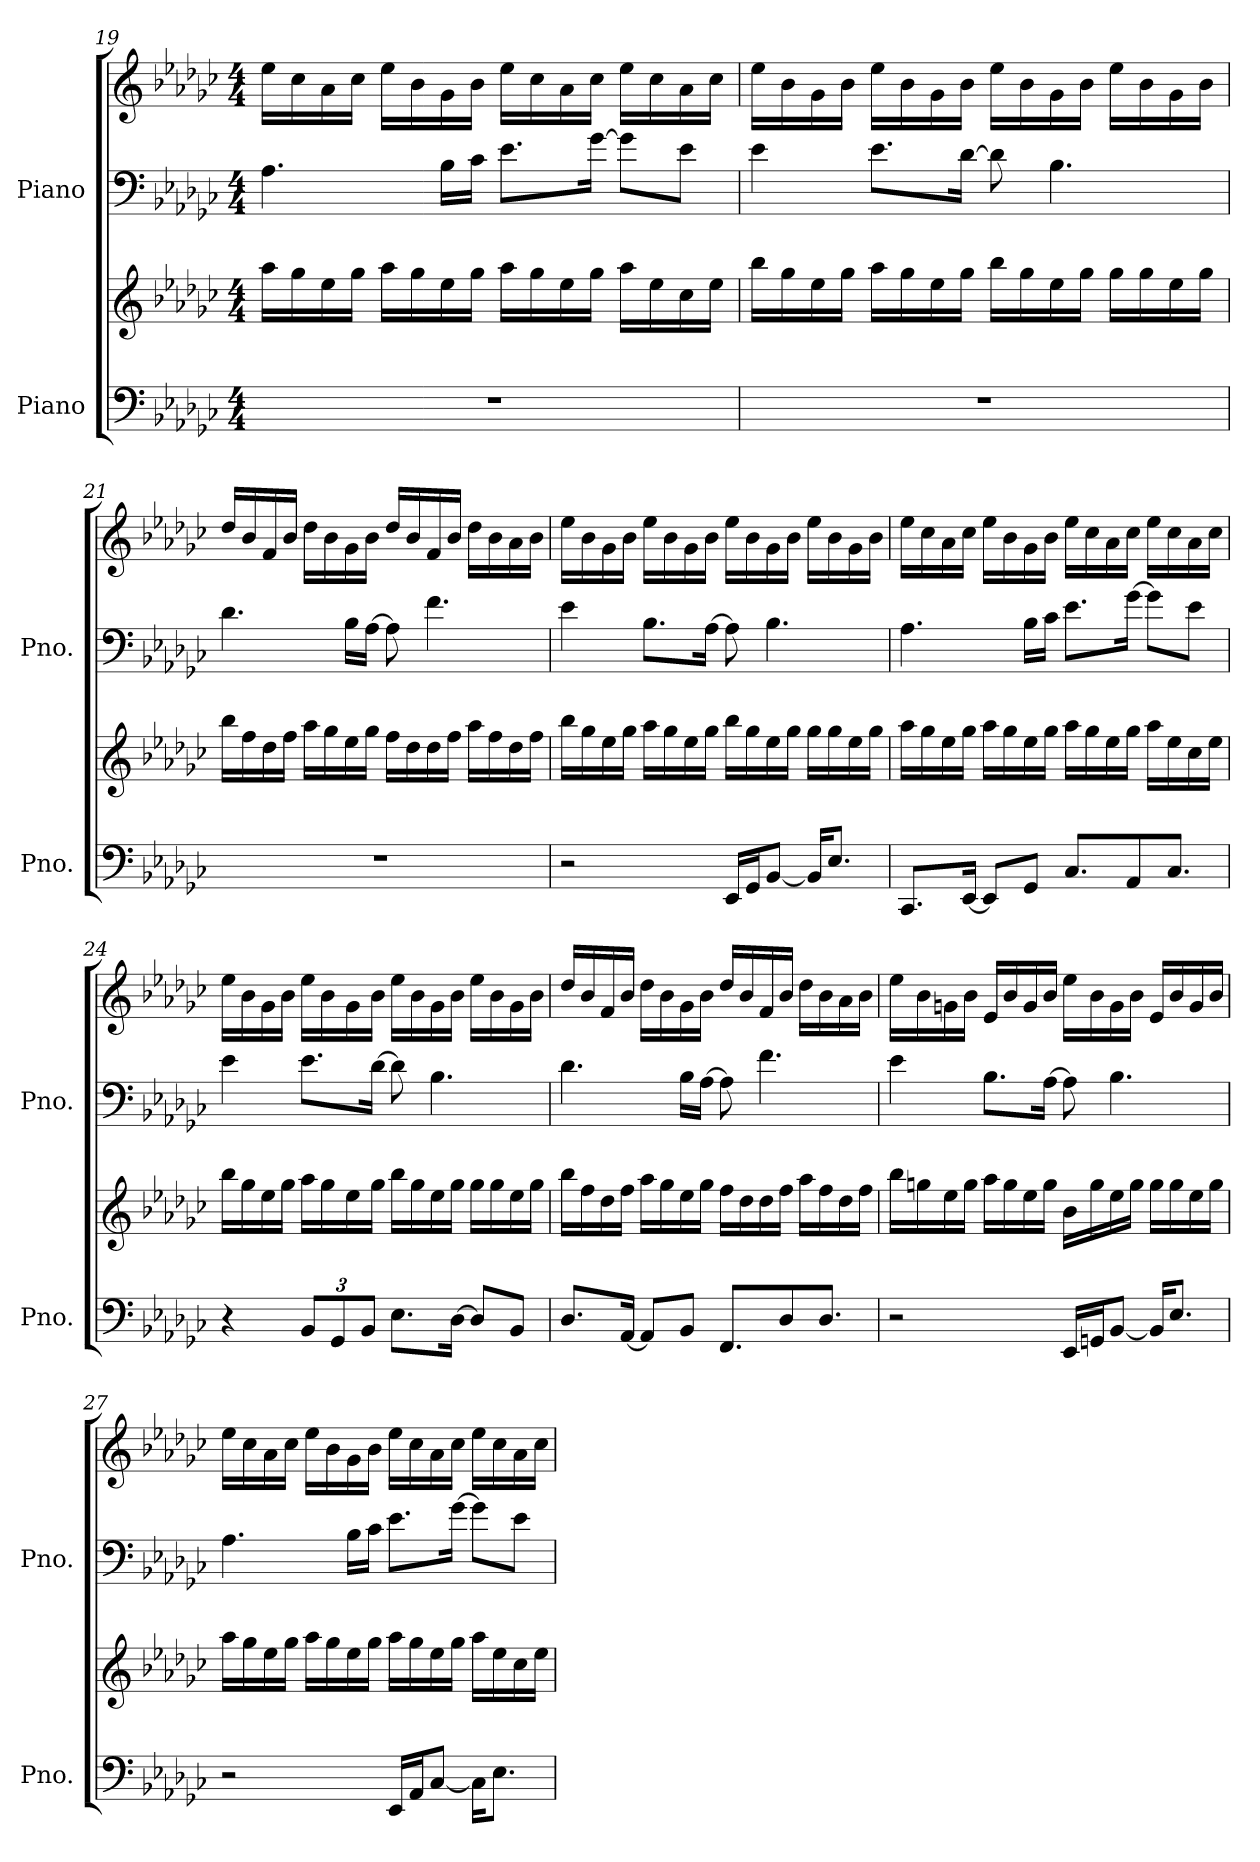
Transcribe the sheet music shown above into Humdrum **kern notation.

**kern	**kern	**kern	**kern
*part2	*part2	*part1	*part1
*staff4	*staff3	*staff2	*staff1
*I"Piano	*	*I"Piano	*
*I'Pno.	*	*I'Pno.	*
!!LO:PB:g=z
*clefF4	*clefG2	*clefF4	*clefG2
*k[b-e-a-d-g-c-]	*k[b-e-a-d-g-c-]	*k[b-e-a-d-g-c-]	*k[b-e-a-d-g-c-]
*M4/4	*M4/4	*M4/4	*M4/4
=19	=19	=19	=19
1r	16aa-\LL	4.A-\	16ee-\LL
.	16gg-\	.	16cc-\
.	16ee-\	.	16a-\
.	16gg-\JJ	.	16cc-\JJ
.	16aa-\LL	.	16ee-\LL
.	16gg-\	.	16b-\
.	16ee-\	16B-\LL	16g-\
.	16gg-\JJ	16c-\JJ	16b-\JJ
.	16aa-\LL	8.e-\L	16ee-\LL
.	16gg-\	.	16cc-\
.	16ee-\	.	16a-\
.	16gg-\JJ	[16g-\Jk	16cc-\JJ
.	16aa-\LL	8g-\L]	16ee-\LL
.	16ee-\	.	16cc-\
.	16cc-\	8e-\J	16a-\
.	16ee-\JJ	.	16cc-\JJ
=20	=20	=20	=20
1r	16bb-\LL	4e-\	16ee-\LL
.	16gg-\	.	16b-\
.	16ee-\	.	16g-\
.	16gg-\JJ	.	16b-\JJ
.	16aa-\LL	8.e-\L	16ee-\LL
.	16gg-\	.	16b-\
.	16ee-\	.	16g-\
.	16gg-\JJ	[16d-\Jk	16b-\JJ
.	16bb-\LL	8d-\]	16ee-\LL
.	16gg-\	.	16b-\
.	16ee-\	4.B-\	16g-\
.	16gg-\JJ	.	16b-\JJ
.	16gg-\LL	.	16ee-\LL
.	16gg-\	.	16b-\
.	16ee-\	.	16g-\
.	16gg-\JJ	.	16b-\JJ
!!LO:LB:g=z
=21	=21	=21	=21
1r	16bb-\LL	4.d-\	16dd-/LL
.	16ff\	.	16b-/
.	16dd-\	.	16f/
.	16ff\JJ	.	16b-/JJ
.	16aa-\LL	.	16dd-\LL
.	16gg-\	.	16b-\
.	16ee-\	16B-\LL	16g-\
.	16gg-\JJ	[16A-\JJ	16b-\JJ
.	16ff\LL	8A-\]	16dd-/LL
.	16dd-\	.	16b-/
.	16dd-\	4.f\	16f/
.	16ff\JJ	.	16b-/JJ
.	16aa-\LL	.	16dd-\LL
.	16ff\	.	16b-\
.	16dd-\	.	16a-\
.	16ff\JJ	.	16b-\JJ
=22	=22	=22	=22
2r	16bb-\LL	4e-\	16ee-\LL
.	16gg-\	.	16b-\
.	16ee-\	.	16g-\
.	16gg-\JJ	.	16b-\JJ
.	16aa-\LL	8.B-\L	16ee-\LL
.	16gg-\	.	16b-\
.	16ee-\	.	16g-\
.	16gg-\JJ	[16A-\Jk	16b-\JJ
16EE-/LL	16bb-\LL	8A-\]	16ee-\LL
16GG-/J	16gg-\	.	16b-\
[8BB-/J	16ee-\	4.B-\	16g-\
.	16gg-\JJ	.	16b-\JJ
16BB-/KL]	16gg-\LL	.	16ee-\LL
8.E-/J	16gg-\	.	16b-\
.	16ee-\	.	16g-\
.	16gg-\JJ	.	16b-\JJ
!!LO:LB:g=z
=23	=23	=23	=23
8.CC-/L	16aa-\LL	4.A-\	16ee-\LL
.	16gg-\	.	16cc-\
.	16ee-\	.	16a-\
[16EE-/Jk	16gg-\JJ	.	16cc-\JJ
8EE-/L]	16aa-\LL	.	16ee-\LL
.	16gg-\	.	16b-\
8GG-/J	16ee-\	16B-\LL	16g-\
.	16gg-\JJ	16c-\JJ	16b-\JJ
8.C-/L	16aa-\LL	8.e-\L	16ee-\LL
.	16gg-\	.	16cc-\
.	16ee-\	.	16a-\
8AA-/	16gg-\JJ	[16g-\Jk	16cc-\JJ
.	16aa-\LL	8g-\L]	16ee-\LL
8.C-/J	16ee-\	.	16cc-\
.	16cc-\	8e-\J	16a-\
.	16ee-\JJ	.	16cc-\JJ
=24	=24	=24	=24
4r	16bb-\LL	4e-\	16ee-\LL
.	16gg-\	.	16b-\
.	16ee-\	.	16g-\
.	16gg-\JJ	.	16b-\JJ
*Xbrackettup	*	*	*
12BB-/L	16aa-\LL	8.e-\L	16ee-\LL
.	16gg-\	.	16b-\
12GG-/	.	.	.
.	16ee-\	.	16g-\
12BB-/J	.	.	.
.	16gg-\JJ	[16d-\Jk	16b-\JJ
8.E-\L	16bb-\LL	8d-\]	16ee-\LL
.	16gg-\	.	16b-\
.	16ee-\	4.B-\	16g-\
[16D-\Jk	16gg-\JJ	.	16b-\JJ
8D-/L]	16gg-\LL	.	16ee-\LL
.	16gg-\	.	16b-\
8BB-/J	16ee-\	.	16g-\
.	16gg-\JJ	.	16b-\JJ
!!LO:PB:g=z
=25	=25	=25	=25
8.D-/L	16bb-\LL	4.d-\	16dd-/LL
.	16ff\	.	16b-/
.	16dd-\	.	16f/
[16AA-/Jk	16ff\JJ	.	16b-/JJ
8AA-/L]	16aa-\LL	.	16dd-\LL
.	16gg-\	.	16b-\
8BB-/J	16ee-\	16B-\LL	16g-\
.	16gg-\JJ	[16A-\JJ	16b-\JJ
8.FF/L	16ff\LL	8A-\]	16dd-/LL
.	16dd-\	.	16b-/
.	16dd-\	4.f\	16f/
8D-/	16ff\JJ	.	16b-/JJ
.	16aa-\LL	.	16dd-\LL
8.D-/J	16ff\	.	16b-\
.	16dd-\	.	16a-\
.	16ff\JJ	.	16b-\JJ
=26	=26	=26	=26
2r	16bb-\LL	4e-\	16ee-\LL
.	16ggn\	.	16b-\
.	16ee-\	.	16gn\
.	16gg\JJ	.	16b-\JJ
.	16aa-\LL	8.B-\L	16e-/LL
.	16gg\	.	16b-/
.	16ee-\	.	16g/
.	16gg\JJ	[16A-\Jk	16b-/JJ
16EE-/LL	16b-\LL	8A-\]	16ee-\LL
16GGn/J	16gg\	.	16b-\
[8BB-/J	16ee-\	4.B-\	16g\
.	16gg\JJ	.	16b-\JJ
16BB-/KL]	16gg\LL	.	16e-/LL
8.E-/J	16gg\	.	16b-/
.	16ee-\	.	16g/
.	16gg\JJ	.	16b-/JJ
!!LO:LB:g=z
=27	=27	=27	=27
2r	16aa-\LL	4.A-\	16ee-\LL
.	16gg-\	.	16cc-\
.	16ee-\	.	16a-\
.	16gg-\JJ	.	16cc-\JJ
.	16aa-\LL	.	16ee-\LL
.	16gg-\	.	16b-\
.	16ee-\	16B-\LL	16g-\
.	16gg-\JJ	16c-\JJ	16b-\JJ
16EE-/LL	16aa-\LL	8.e-\L	16ee-\LL
16AA-/J	16gg-\	.	16cc-\
[8C-/J	16ee-\	.	16a-\
.	16gg-\JJ	[16g-\Jk	16cc-\JJ
16C-\KL]	16aa-\LL	8g-\L]	16ee-\LL
8.E-\J	16ee-\	.	16cc-\
.	16cc-\	8e-\J	16a-\
.	16ee-\JJ	.	16cc-\JJ
=	=	=	=
*-	*-	*-	*-
